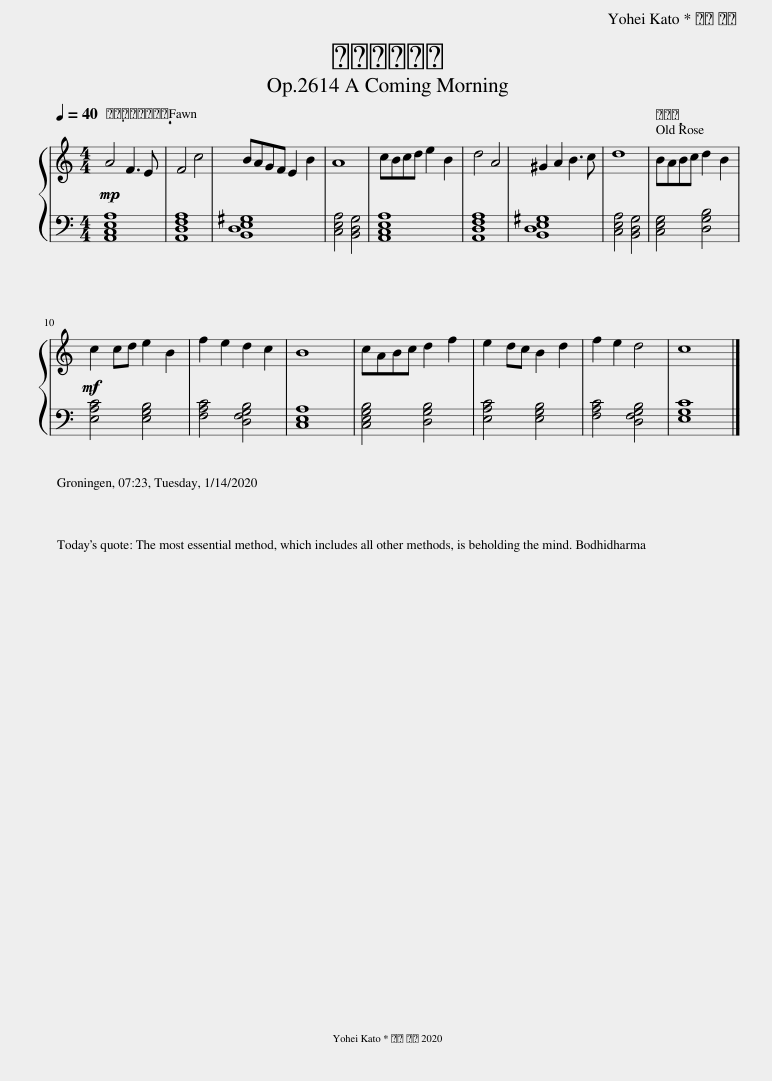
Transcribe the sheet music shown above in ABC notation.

X:1
%%score { 1 | 2 }
L:1/8
Q:1/4=40
M:4/4
I:linebreak $
K:C
V:1 treble
V:2 bass
V:1
!mp! A4 F3 E | F4 c4 | BAGF E2 B2 | A8 | cBcd e2 B2 | %5
 d4 A4 | ^G2 A2 B3 c | d8 | BABc d2 B2 |$!mf! c2 cd e2 B2 | %10
 f2 e2 d2 c2 | B8 | cABc d2 f2 | e2 dc B2 d2 | f2 e2 d4 | %15
 c8 |] %16
V:2
 [A,,C,E,A,]8 | [A,,D,F,A,]8 | [B,,D,E,^G,]8 | [C,E,A,]4 [B,,D,G,]4 | [A,,C,E,A,]8 | %5
 [A,,D,F,A,]8 | [B,,D,E,^G,]8 | [C,E,A,]4 [B,,D,G,]4 | [C,E,G,]4 [D,G,B,]4 |$ [E,A,C]4 [E,G,B,]4 | %10
 [F,A,C]4 [D,F,G,B,]4 | [C,E,A,]8 | [C,E,G,B,]4 [D,G,B,]4 | [E,A,C]4 [E,G,B,]4 | [F,A,C]4 [D,F,G,B,]4 | %15
 [E,G,C]8 |] %16
